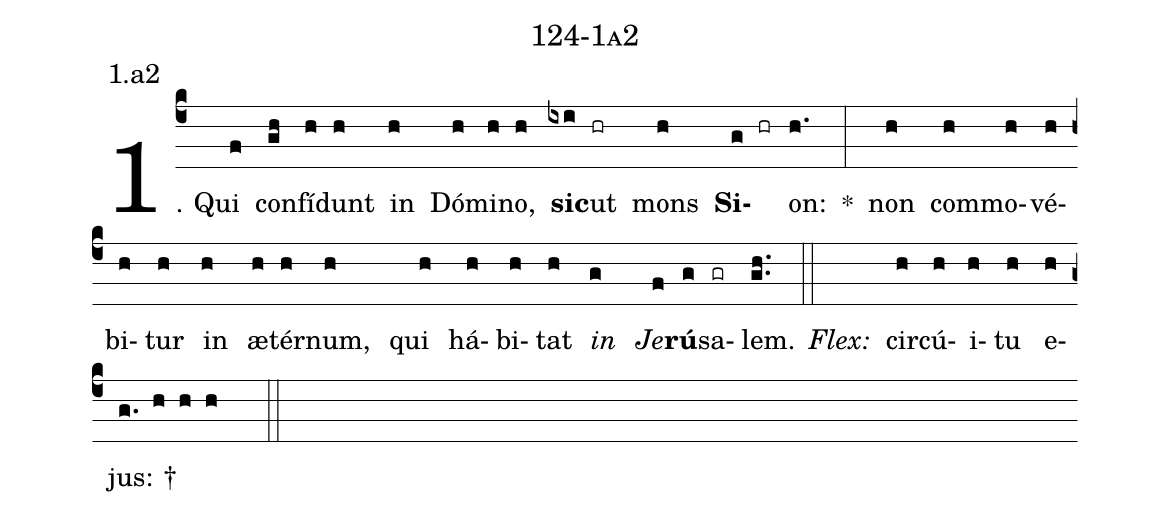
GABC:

name: 124-1a2;
annotation: 1.a2;
%%
(c4)1. Qui(f) con(gh)fí(h)dunt(h) in(h) Dó(h)mi(h)no,(h) <b>sic</b>(ixi)ut(hr) mons(h) <b>Si</b>(g hr)on:(h.) *(:) non(h) com(h)mo(h)vé(h)bi(h)tur(h) in(h) æ(h)tér(h)num,(h) qui(h) há(h)bi(h)tat(h) <i>in</i>(g) <i>Je</i>(f)<b>rú</b>(g)sa(gr)lem.(gh..) (::)
<i>Flex:</i>()  cir(h)cú(h)i(h)tu(h) e(h)jus: †(g. h h h  ::)
